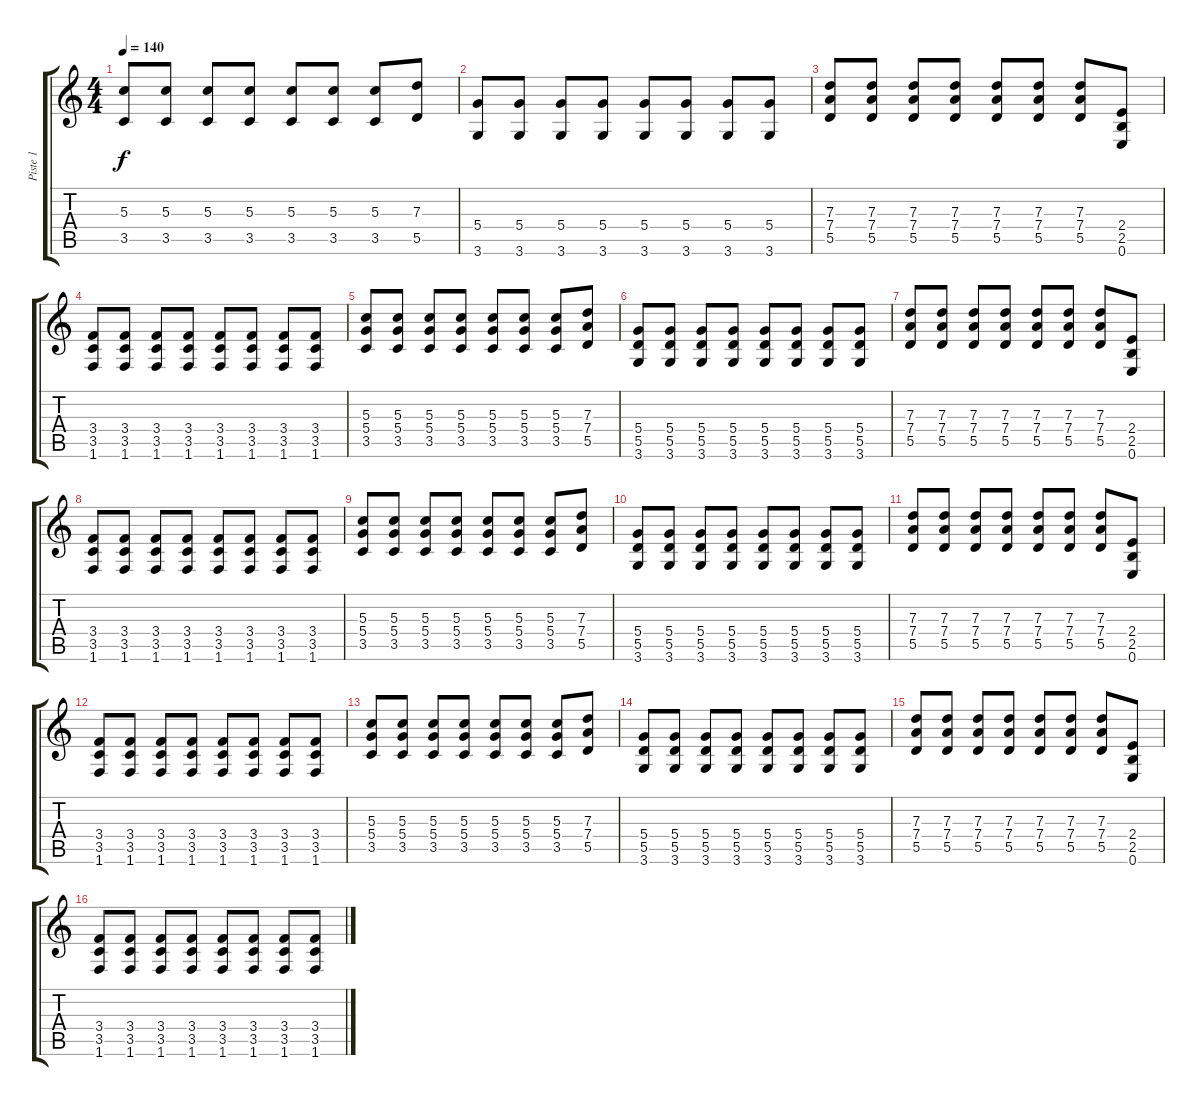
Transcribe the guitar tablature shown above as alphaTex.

\track ("Piste 1" "Piste 1") {instrument distortionguitar}
\staff {score tabs}
\tuning (E4 B3 G3 D3 A2 E2) {hide}
\ts (4 4)
\tempo 140
\clef g2
\ks c
(5.3 3.5).8{dy f instrument distortionguitar} (5.3 3.5).8 (5.3 3.5).8 (5.3 3.5).8 (5.3 3.5).8 (5.3 3.5).8 (5.3 3.5).8 (7.3 5.5).8 |
(5.4 3.6).8 (5.4 3.6).8 (5.4 3.6).8 (5.4 3.6).8 (5.4 3.6).8 (5.4 3.6).8 (5.4 3.6).8 (5.4 3.6).8 |
(7.3 7.4 5.5).8 (7.3 7.4 5.5).8 (7.3 7.4 5.5).8 (7.3 7.4 5.5).8 (7.3 7.4 5.5).8 (7.3 7.4 5.5).8 (7.3 7.4 5.5).8 (2.4 2.5 0.6).8 |
(3.4 3.5 1.6).8 (3.4 3.5 1.6).8 (3.4 3.5 1.6).8 (3.4 3.5 1.6).8 (3.4 3.5 1.6).8 (3.4 3.5 1.6).8 (3.4 3.5 1.6).8 (3.4 3.5 1.6).8 |
(5.3 5.4 3.5).8 (5.3 5.4 3.5).8 (5.3 5.4 3.5).8 (5.3 5.4 3.5).8 (5.3 5.4 3.5).8 (5.3 5.4 3.5).8 (5.3 5.4 3.5).8 (7.3 7.4 5.5).8 |
(5.4 5.5 3.6).8 (5.4 5.5 3.6).8 (5.4 5.5 3.6).8 (5.4 5.5 3.6).8 (5.4 5.5 3.6).8 (5.4 5.5 3.6).8 (5.4 5.5 3.6).8 (5.4 5.5 3.6).8 |
(7.3 7.4 5.5).8 (7.3 7.4 5.5).8 (7.3 7.4 5.5).8 (7.3 7.4 5.5).8 (7.3 7.4 5.5).8 (7.3 7.4 5.5).8 (7.3 7.4 5.5).8 (2.4 2.5 0.6).8 |
(3.4 3.5 1.6).8 (3.4 3.5 1.6).8 (3.4 3.5 1.6).8 (3.4 3.5 1.6).8 (3.4 3.5 1.6).8 (3.4 3.5 1.6).8 (3.4 3.5 1.6).8 (3.4 3.5 1.6).8 |
(5.3 5.4 3.5).8 (5.3 5.4 3.5).8 (5.3 5.4 3.5).8 (5.3 5.4 3.5).8 (5.3 5.4 3.5).8 (5.3 5.4 3.5).8 (5.3 5.4 3.5).8 (7.3 7.4 5.5).8 |
(5.4 5.5 3.6).8 (5.4 5.5 3.6).8 (5.4 5.5 3.6).8 (5.4 5.5 3.6).8 (5.4 5.5 3.6).8 (5.4 5.5 3.6).8 (5.4 5.5 3.6).8 (5.4 5.5 3.6).8 |
(7.3 7.4 5.5).8 (7.3 7.4 5.5).8 (7.3 7.4 5.5).8 (7.3 7.4 5.5).8 (7.3 7.4 5.5).8 (7.3 7.4 5.5).8 (7.3 7.4 5.5).8 (2.4 2.5 0.6).8 |
(3.4 3.5 1.6).8 (3.4 3.5 1.6).8 (3.4 3.5 1.6).8 (3.4 3.5 1.6).8 (3.4 3.5 1.6).8 (3.4 3.5 1.6).8 (3.4 3.5 1.6).8 (3.4 3.5 1.6).8 |
(5.3 5.4 3.5).8 (5.3 5.4 3.5).8 (5.3 5.4 3.5).8 (5.3 5.4 3.5).8 (5.3 5.4 3.5).8 (5.3 5.4 3.5).8 (5.3 5.4 3.5).8 (7.3 7.4 5.5).8 |
(5.4 5.5 3.6).8 (5.4 5.5 3.6).8 (5.4 5.5 3.6).8 (5.4 5.5 3.6).8 (5.4 5.5 3.6).8 (5.4 5.5 3.6).8 (5.4 5.5 3.6).8 (5.4 5.5 3.6).8 |
(7.3 7.4 5.5).8 (7.3 7.4 5.5).8 (7.3 7.4 5.5).8 (7.3 7.4 5.5).8 (7.3 7.4 5.5).8 (7.3 7.4 5.5).8 (7.3 7.4 5.5).8 (2.4 2.5 0.6).8 |
(3.4 3.5 1.6).8 (3.4 3.5 1.6).8 (3.4 3.5 1.6).8 (3.4 3.5 1.6).8 (3.4 3.5 1.6).8 (3.4 3.5 1.6).8 (3.4 3.5 1.6).8 (3.4 3.5 1.6).8
